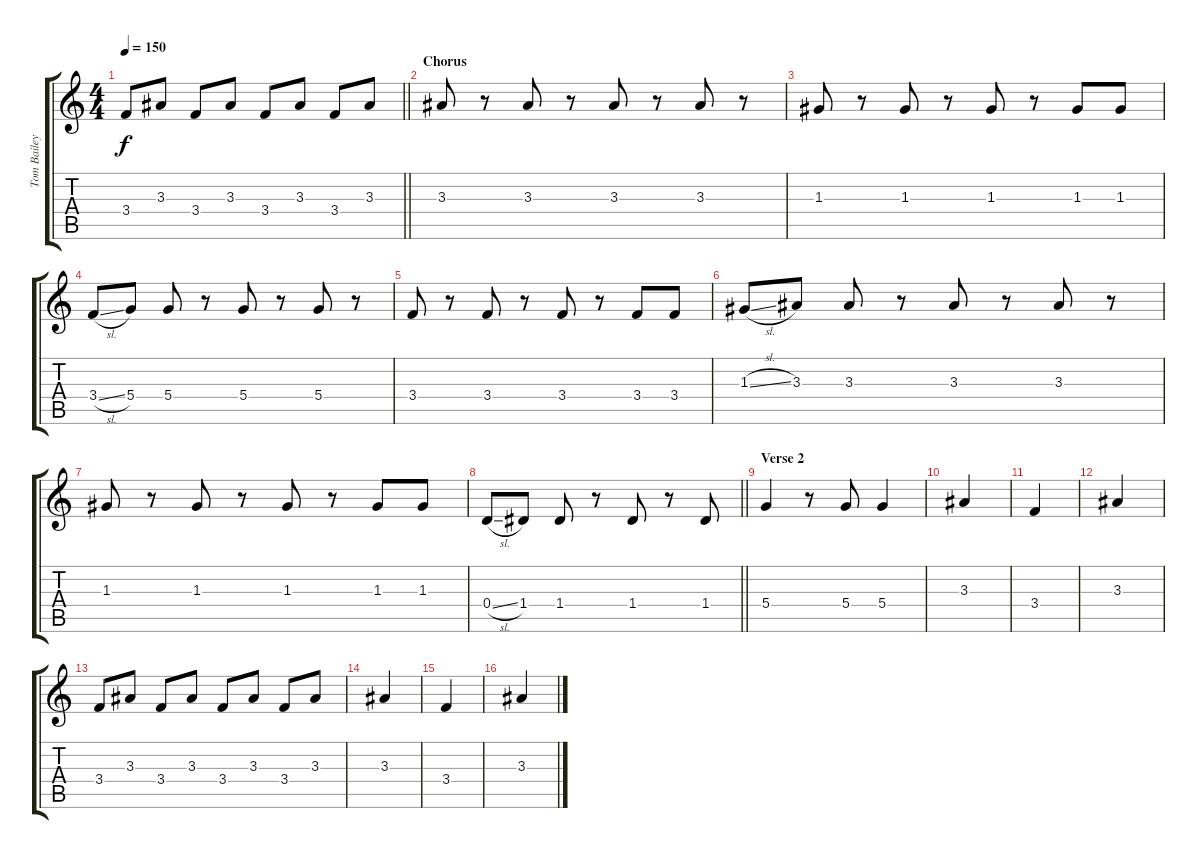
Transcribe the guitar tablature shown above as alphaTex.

\track ("Tom Bailey (Bass)" "Tom Bailey") {instrument electricbassfinger}
\staff {score tabs}
\tuning (E4 B3 G3 D3 A2 E2) {hide}
\ts (4 4)
\tempo 150
\clef g2
\barLineRight lightlight
\ks c
3.4.8{dy f} 3.3.8 3.4.8 3.3.8 3.4.8 3.3.8 3.4.8 3.3.8 |
\section ("" "Chorus")
3.3.8 r.8 3.3.8 r.8 3.3.8 r.8 3.3.8 r.8 |
1.3.8 r.8 1.3.8 r.8 1.3.8 r.8 1.3.8 1.3.8 |
3.4{sl}.8 5.4.8 5.4.8 r.8 5.4.8 r.8 5.4.8 r.8 |
3.4.8 r.8 3.4.8 r.8 3.4.8 r.8 3.4.8 3.4.8 |
1.3{sl}.8 3.3.8 3.3.8 r.8 3.3.8 r.8 3.3.8 r.8 |
1.3.8 r.8 1.3.8 r.8 1.3.8 r.8 1.3.8 1.3.8 |
\barLineRight lightlight
0.4{sl}.8 1.4.8 1.4.8 r.8 1.4.8 r.8 1.4.8 |
\section ("" "Verse 2")
5.4.4 r.8 5.4.8 5.4.4 |
3.3.4 |
3.4.4 |
3.3.4 |
3.4.8 3.3.8 3.4.8 3.3.8 3.4.8 3.3.8 3.4.8 3.3.8 |
3.3.4 |
3.4.4 |
3.3.4
